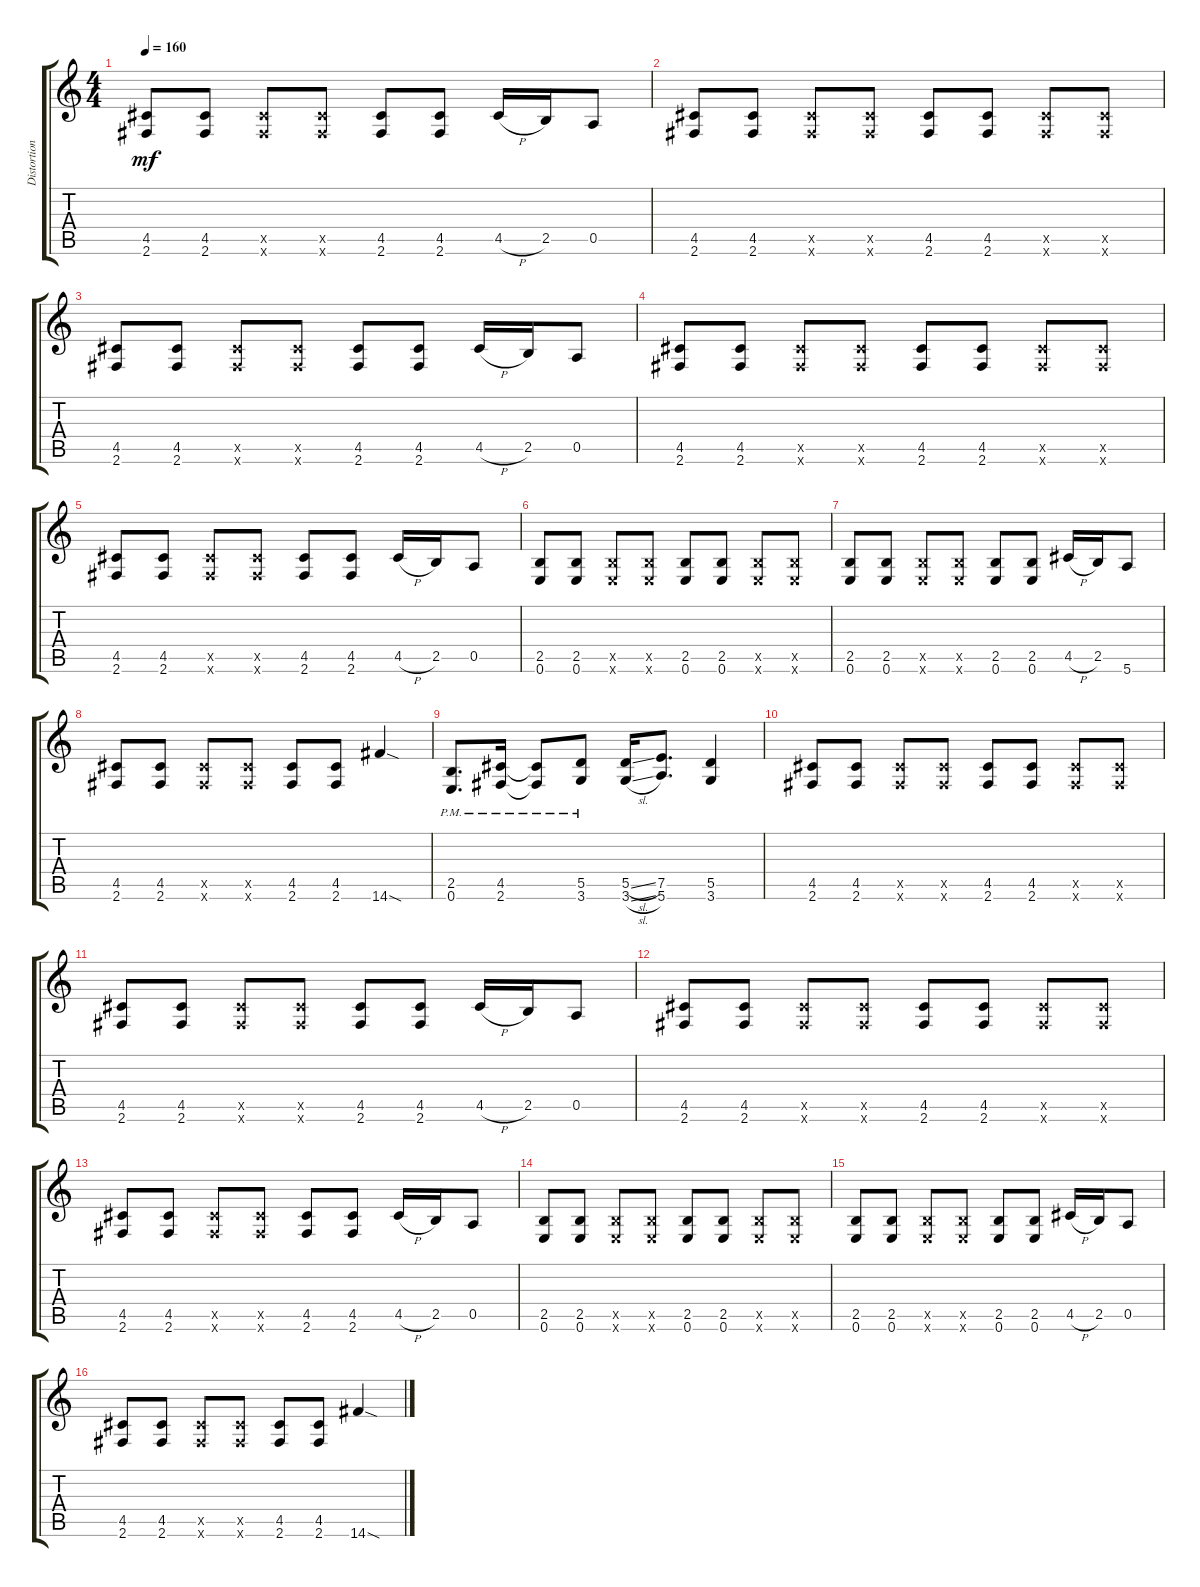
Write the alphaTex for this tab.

\track ("Distortion Guitar" "Distortion") {instrument distortionguitar}
\staff {score tabs}
\tuning (E4 B3 G3 D3 A2 E2) {hide}
\ts (4 4)
\tempo 160
\clef g2
\ks c
(4.5 2.6).8{dy mf} (4.5 2.6).8 (4.5{x} 2.6{x}).8 (4.5{x} 2.6{x}).8 (4.5 2.6).8 (4.5 2.6).8 4.5{h}.16 2.5.16 0.5.8 |
(4.5 2.6).8 (4.5 2.6).8 (4.5{x} 2.6{x}).8 (4.5{x} 2.6{x}).8 (4.5 2.6).8 (4.5 2.6).8 (4.5{x} 2.6{x}).8 (4.5{x} 2.6{x}).8 |
(4.5 2.6).8 (4.5 2.6).8 (4.5{x} 2.6{x}).8 (4.5{x} 2.6{x}).8 (4.5 2.6).8 (4.5 2.6).8 4.5{h}.16 2.5.16 0.5.8 |
(4.5 2.6).8 (4.5 2.6).8 (4.5{x} 2.6{x}).8 (4.5{x} 2.6{x}).8 (4.5 2.6).8 (4.5 2.6).8 (4.5{x} 2.6{x}).8 (4.5{x} 2.6{x}).8 |
(4.5 2.6).8 (4.5 2.6).8 (4.5{x} 2.6{x}).8 (4.5{x} 2.6{x}).8 (4.5 2.6).8 (4.5 2.6).8 4.5{h}.16 2.5.16 0.5.8 |
(2.5 0.6).8 (2.5 0.6).8 (2.5{x} 0.6{x}).8 (2.5{x} 0.6{x}).8 (2.5 0.6).8 (2.5 0.6).8 (2.5{x} 0.6{x}).8 (2.5{x} 0.6{x}).8 |
(2.5 0.6).8 (2.5 0.6).8 (2.5{x} 0.6{x}).8 (2.5{x} 0.6{x}).8 (2.5 0.6).8 (2.5 0.6).8 4.5{h}.16 2.5.16 5.6.8 |
(4.5 2.6).8 (4.5 2.6).8 (4.5{x} 2.6{x}).8 (4.5{x} 2.6{x}).8 (4.5 2.6).8 (4.5 2.6).8 14.6{sod}.4 |
(2.5{pm} 0.6{pm}).8{d} (4.5{pm} 2.6{pm}).16 (4.5{pm t} 2.6{pm t}).8 (5.5{pm} 3.6{pm}).8 (5.5{sl} 3.6{sl}).16 (7.5 5.6).8{d} (5.5 3.6).4 |
(4.5 2.6).8 (4.5 2.6).8 (4.5{x} 2.6{x}).8 (4.5{x} 2.6{x}).8 (4.5 2.6).8 (4.5 2.6).8 (4.5{x} 2.6{x}).8 (4.5{x} 2.6{x}).8 |
(4.5 2.6).8 (4.5 2.6).8 (4.5{x} 2.6{x}).8 (4.5{x} 2.6{x}).8 (4.5 2.6).8 (4.5 2.6).8 4.5{h}.16 2.5.16 0.5.8 |
(4.5 2.6).8 (4.5 2.6).8 (4.5{x} 2.6{x}).8 (4.5{x} 2.6{x}).8 (4.5 2.6).8 (4.5 2.6).8 (4.5{x} 2.6{x}).8 (4.5{x} 2.6{x}).8 |
(4.5 2.6).8 (4.5 2.6).8 (4.5{x} 2.6{x}).8 (4.5{x} 2.6{x}).8 (4.5 2.6).8 (4.5 2.6).8 4.5{h}.16 2.5.16 0.5.8 |
(2.5 0.6).8 (2.5 0.6).8 (2.5{x} 0.6{x}).8 (2.5{x} 0.6{x}).8 (2.5 0.6).8 (2.5 0.6).8 (2.5{x} 0.6{x}).8 (2.5{x} 0.6{x}).8 |
(2.5 0.6).8 (2.5 0.6).8 (2.5{x} 0.6{x}).8 (2.5{x} 0.6{x}).8 (2.5 0.6).8 (2.5 0.6).8 4.5{h}.16 2.5.16 0.5.8 |
(4.5 2.6).8 (4.5 2.6).8 (4.5{x} 2.6{x}).8 (4.5{x} 2.6{x}).8 (4.5 2.6).8 (4.5 2.6).8 14.6{sod}.4
